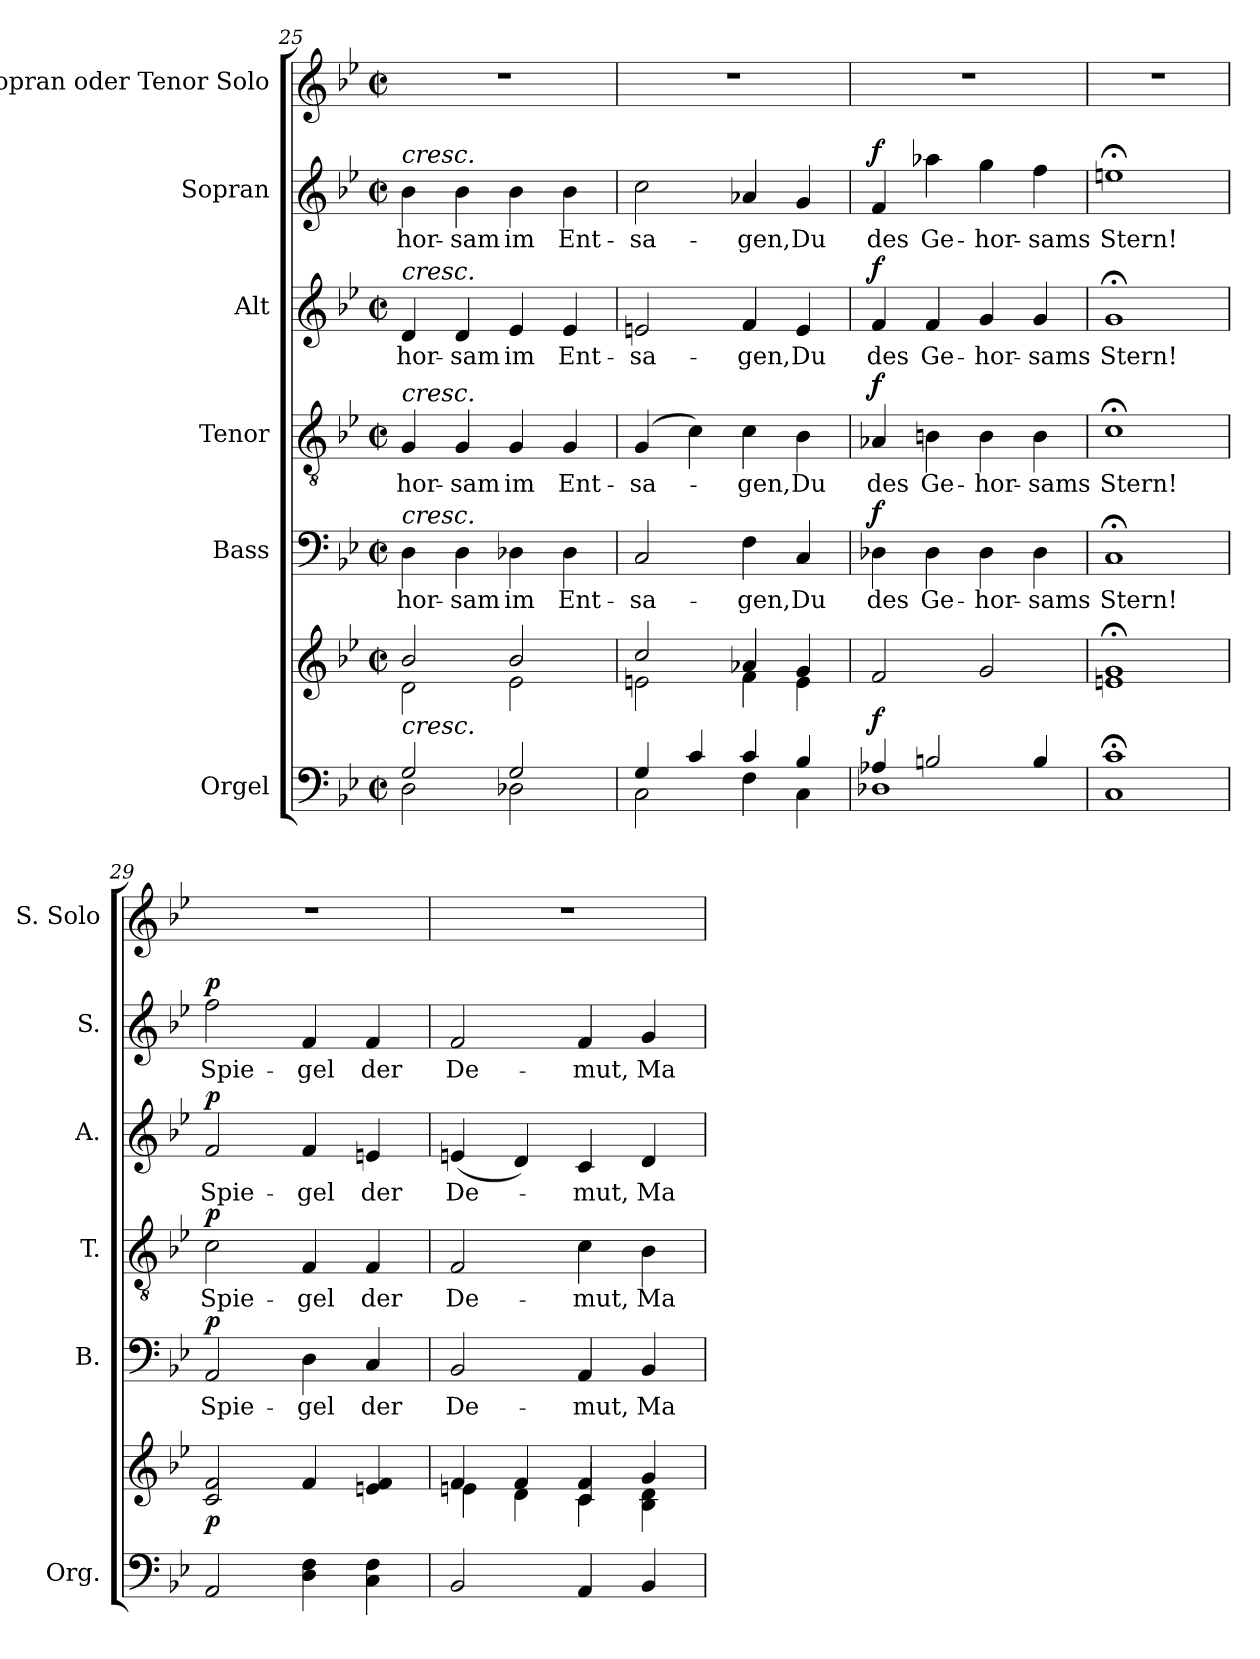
**kern	**kern	**dynam	**kern	**text	**dynam	**kern	**text	**dynam	**kern	**text	**dynam	**kern	**text	**dynam	**kern
*part6	*part6	*part6	*part5	*part5	*part5	*part4	*part4	*part4	*part3	*part3	*part3	*part2	*part2	*part2	*part1
*staff7	*staff6	*staff6/7	*staff5	*staff5	*staff5	*staff4	*staff4	*staff4	*staff3	*staff3	*staff3	*staff2	*staff2	*staff2	*staff1
*I"Orgel	*	*	*I"Bass	*	*	*I"Tenor	*	*	*I"Alt	*	*	*I"Sopran	*	*	*I"Sopran oder  Tenor Solo
*I'Org.	*	*	*I'B.	*	*	*I'T.	*	*	*I'A.	*	*	*I'S.	*	*	*I'S. Solo
*clefF4	*clefG2	*	*clefF4	*	*	*clefGv2	*	*	*clefG2	*	*	*clefG2	*	*	*clefG2
*	*	*	*	*	*	*ITrd7c12	*	*	*	*	*	*	*	*	*
*k[b-e-]	*k[b-e-]	*	*k[b-e-]	*	*	*k[b-e-]	*	*	*k[b-e-]	*	*	*k[b-e-]	*	*	*k[b-e-]
*B-:	*B-:	*	*B-:	*	*	*B-:	*	*	*B-:	*	*	*B-:	*	*	*B-:
*M2/2	*M2/2	*	*M2/2	*	*	*M2/2	*	*	*M2/2	*	*	*M2/2	*	*	*M2/2
*met(c|)	*met(c|)	*	*met(c|)	*	*	*met(c|)	*	*	*met(c|)	*	*	*met(c|)	*	*	*met(c|)
=25	=25	=25	=25	=25	=25	=25	=25	=25	=25	=25	=25	=25	=25	=25	=25
*^	*^	*	*	*	*	*	*	*	*	*	*	*	*	*	*
!	!	!	!	!	!	!LO:LY:b:color=#000000	!	!	!	!	!	!	!	!	!	!	!
!	!	!	!	!	!	!	!	!	!LO:LY:b:color=#000000	!	!	!	!	!	!	!	!
!	!	!	!	!	!	!	!	!	!	!	!	!LO:LY:b:color=#000000	!	!	!	!	!
!	!	!	!	!	!	!	!	!	!	!	!	!	!	!LO:TX:a:i:t=cresc.	!	!	!
!	!	!	!	!	!	!	!	!	!	!	!LO:TX:a:i:t=cresc.	!	!	!	!	!	!
!	!	!	!	!	!	!	!	!LO:TX:a:i:t=cresc.	!	!	!	!	!	!	!	!	!
!	!	!	!	!	!LO:TX:a:i:t=cresc.	!	!	!	!	!	!	!	!	!	!	!	!
!LO:TX:a:i:t=cresc.	!	!	!	!	!	!	!	!	!	!	!	!	!	!	!	!	!
!	!	!	!	!	!	!	!	!	!	!	!	!	!	!	!LO:LY:b:color=#000000	!	!
2Gi/	2Di\	2b-i/	2di\	.	4Di\	-hor-	.	4GGi/	-hor-	.	4di/	-hor-	.	4b-i\	-hor-	.	1r
!	!	!	!	!	!	!LO:LY:b:color=#000000	!	!	!	!	!	!	!	!	!	!	!
!	!	!	!	!	!	!	!	!	!LO:LY:b:color=#000000	!	!	!	!	!	!	!	!
!	!	!	!	!	!	!	!	!	!	!	!	!LO:LY:b:color=#000000	!	!	!	!	!
!	!	!	!	!	!	!	!	!	!	!	!	!	!	!	!LO:LY:b:color=#000000	!	!
.	.	.	.	.	4Di\	-sam	.	4GGi/	-sam	.	4di/	-sam	.	4b-i\	-sam	.	.
!	!	!	!	!	!	!LO:LY:b:color=#000000	!	!	!	!	!	!	!	!	!	!	!
!	!	!	!	!	!	!	!	!	!LO:LY:b:color=#000000	!	!	!	!	!	!	!	!
!	!	!	!	!	!	!	!	!	!	!	!	!LO:LY:b:color=#000000	!	!	!	!	!
!	!	!	!	!	!	!	!	!	!	!	!	!	!	!	!LO:LY:b:color=#000000	!	!
2Gi/	2D-Xi\	2b-i/	2e-i\	.	4D-Xi\	im	.	4GGi/	im	.	4e-i/	im	.	4b-i\	im	.	.
!	!	!	!	!	!	!LO:LY:b:color=#000000	!	!	!	!	!	!	!	!	!	!	!
!	!	!	!	!	!	!	!	!	!LO:LY:b:color=#000000	!	!	!	!	!	!	!	!
!	!	!	!	!	!	!	!	!	!	!	!	!LO:LY:b:color=#000000	!	!	!	!	!
!	!	!	!	!	!	!	!	!	!	!	!	!	!	!	!LO:LY:b:color=#000000	!	!
.	.	.	.	.	4D-i\	Ent-	.	4GGi/	Ent-	.	4e-i/	Ent-	.	4b-i\	Ent-	.	.
=26	=26	=26	=26	=26	=26	=26	=26	=26	=26	=26	=26	=26	=26	=26	=26	=26	=26
!	!	!	!	!	!	!LO:LY:b:color=#000000	!	!	!	!	!	!	!	!	!	!	!
!	!	!	!	!	!	!	!	!	!LO:LY:b:color=#000000	!	!	!	!	!	!	!	!
!	!	!	!	!	!	!	!	!	!	!	!	!LO:LY:b:color=#000000	!	!	!	!	!
!	!	!	!	!	!	!	!	!	!	!	!	!	!	!	!LO:LY:b:color=#000000	!	!
4Gi/	2Ci\	2cci/	2eni\	.	2Ci/	-sa-	.	(4GGi/	-sa-	.	2eni/	-sa-	.	2cci\	-sa-	.	1r
4ci/	.	.	.	.	.	.	.	4Ci\)	.	.	.	.	.	.	.	.	.
!	!	!	!	!	!	!LO:LY:b:color=#000000	!	!	!	!	!	!	!	!	!	!	!
!	!	!	!	!	!	!	!	!	!LO:LY:b:color=#000000	!	!	!	!	!	!	!	!
!	!	!	!	!	!	!	!	!	!	!	!	!LO:LY:b:color=#000000	!	!	!	!	!
!	!	!	!	!	!	!	!	!	!	!	!	!	!	!	!LO:LY:b:color=#000000	!	!
4ci/	4Fi\	4a-Xi/	4fi\	.	4Fi\	-gen,	.	4Ci\	-gen,	.	4fi/	-gen,	.	4a-Xi/	-gen,	.	.
!	!	!	!	!	!	!LO:LY:b:color=#000000	!	!	!	!	!	!	!	!	!	!	!
!	!	!	!	!	!	!	!	!	!LO:LY:b:color=#000000	!	!	!	!	!	!	!	!
!	!	!	!	!	!	!	!	!	!	!	!	!LO:LY:b:color=#000000	!	!	!	!	!
!	!	!	!	!	!	!	!	!	!	!	!	!	!	!	!LO:LY:b:color=#000000	!	!
4B-i/	4Ci\	4gi/	4ei\	.	4Ci/	Du	.	4BB-i\	Du	.	4ei/	Du	.	4gi/	Du	.	.
*	*	*v	*v	*	*	*	*	*	*	*	*	*	*	*	*	*	*
!!LO:PB:g=z
=27	=27	=27	=27	=27	=27	=27	=27	=27	=27	=27	=27	=27	=27	=27	=27	=27
*	*	*^	*	*	*	*	*	*	*	*	*	*	*	*	*	*
!	!	!	!	!	!	!LO:LY:b:color=#000000	!	!	!	!	!	!	!	!	!	!	!
*	*	*v	*v	*	*	*	*	*	*	*	*	*	*	*	*	*	*
*	*	*^	*	*	*	*	*	*	*	*	*	*	*	*	*	*
!	!	!	!	!	!	!	!	!	!LO:LY:b:color=#000000	!	!	!	!	!	!	!	!
*	*	*v	*v	*	*	*	*	*	*	*	*	*	*	*	*	*	*
*	*	*^	*	*	*	*	*	*	*	*	*	*	*	*	*	*
!	!	!	!	!	!	!	!	!	!	!	!	!LO:LY:b:color=#000000	!	!	!	!	!
*	*	*v	*v	*	*	*	*	*	*	*	*	*	*	*	*	*	*
*	*	*^	*	*	*	*	*	*	*	*	*	*	*	*	*	*
!	!	!	!	!	!	!	!	!	!	!	!	!	!	!	!LO:LY:b:color=#000000	!	!
*	*	*v	*v	*	*	*	*	*	*	*	*	*	*	*	*	*	*
4A-Xi/	1D-Xi	2fi/	f	4D-Xi\	des	f	4AA-Xi/	des	f	4fi/	des	f	4fi/	des	f	1r
!	!	!	!	!	!LO:LY:b:color=#000000	!	!	!	!	!	!	!	!	!	!	!
!	!	!	!	!	!	!	!	!LO:LY:b:color=#000000	!	!	!	!	!	!	!	!
!	!	!	!	!	!	!	!	!	!	!	!LO:LY:b:color=#000000	!	!	!	!	!
!	!	!	!	!	!	!	!	!	!	!	!	!	!	!LO:LY:b:color=#000000	!	!
2Bni/	.	.	.	4D-i\	Ge-	.	4BBni\	Ge-	.	4fi/	Ge-	.	4aa-Xi\	Ge-	.	.
!	!	!	!	!	!LO:LY:b:color=#000000	!	!	!	!	!	!	!	!	!	!	!
!	!	!	!	!	!	!	!	!LO:LY:b:color=#000000	!	!	!	!	!	!	!	!
!	!	!	!	!	!	!	!	!	!	!	!LO:LY:b:color=#000000	!	!	!	!	!
!	!	!	!	!	!	!	!	!	!	!	!	!	!	!LO:LY:b:color=#000000	!	!
.	.	2gi/	.	4D-i\	-hor-	.	4BBi\	-hor-	.	4gi/	-hor-	.	4ggi\	-hor-	.	.
!	!	!	!	!	!LO:LY:b:color=#000000	!	!	!	!	!	!	!	!	!	!	!
!	!	!	!	!	!	!	!	!LO:LY:b:color=#000000	!	!	!	!	!	!	!	!
!	!	!	!	!	!	!	!	!	!	!	!LO:LY:b:color=#000000	!	!	!	!	!
!	!	!	!	!	!	!	!	!	!	!	!	!	!	!LO:LY:b:color=#000000	!	!
4Bi/	.	.	.	4D-i\	-sams	.	4BBi\	-sams	.	4gi/	-sams	.	4ffi\	-sams	.	.
=28	=28	=28	=28	=28	=28	=28	=28	=28	=28	=28	=28	=28	=28	=28	=28	=28
!	!	!	!	!	!LO:LY:b:color=#000000	!	!	!	!	!	!	!	!	!	!	!
!	!	!	!	!	!	!	!	!LO:LY:b:color=#000000	!	!	!	!	!	!	!	!
!	!	!	!	!	!	!	!	!	!	!	!LO:LY:b:color=#000000	!	!	!	!	!
!	!	!	!	!	!	!	!	!	!	!	!	!	!	!LO:LY:b:color=#000000	!	!
1c;i	1Ci	1eni; 1gi;	.	1C;i	Stern!	.	1C;i	Stern!	.	1g;i	Stern!	.	1een;i	Stern!	.	1r
*v	*v	*	*	*	*	*	*	*	*	*	*	*	*	*	*	*
=29	=29	=29	=29	=29	=29	=29	=29	=29	=29	=29	=29	=29	=29	=29	=29
*^	*	*	*	*	*	*	*	*	*	*	*	*	*	*	*
!	!	!	!	!	!LO:LY:b:color=#000000	!	!	!	!	!	!	!	!	!	!	!
*v	*v	*	*	*	*	*	*	*	*	*	*	*	*	*	*	*
*^	*	*	*	*	*	*	*	*	*	*	*	*	*	*	*
!	!	!	!	!	!	!	!	!LO:LY:b:color=#000000	!	!	!	!	!	!	!	!
*v	*v	*	*	*	*	*	*	*	*	*	*	*	*	*	*	*
*^	*	*	*	*	*	*	*	*	*	*	*	*	*	*	*
!	!	!	!	!	!	!	!	!	!	!	!LO:LY:b:color=#000000	!	!	!	!	!
*v	*v	*	*	*	*	*	*	*	*	*	*	*	*	*	*	*
*^	*	*	*	*	*	*	*	*	*	*	*	*	*	*	*
!	!	!	!	!	!	!	!	!	!	!	!	!	!	!LO:LY:b:color=#000000	!	!
*v	*v	*	*	*	*	*	*	*	*	*	*	*	*	*	*	*
2AAi/	2ci/ 2fi	p	2AAi/	Spie-	p	2Ci\	Spie-	p	2fi/	Spie-	p	2ffi\	Spie-	p	1r
!	!	!	!	!LO:LY:b:color=#000000	!	!	!	!	!	!	!	!	!	!	!
!	!	!	!	!	!	!	!LO:LY:b:color=#000000	!	!	!	!	!	!	!	!
!	!	!	!	!	!	!	!	!	!	!LO:LY:b:color=#000000	!	!	!	!	!
!	!	!	!	!	!	!	!	!	!	!	!	!	!LO:LY:b:color=#000000	!	!
4Di\ 4Fi	4fi/	.	4Di\	-gel	.	4FFi/	-gel	.	4fi/	-gel	.	4fi/	-gel	.	.
!	!	!	!	!LO:LY:b:color=#000000	!	!	!	!	!	!	!	!	!	!	!
!	!	!	!	!	!	!	!LO:LY:b:color=#000000	!	!	!	!	!	!	!	!
!	!	!	!	!	!	!	!	!	!	!LO:LY:b:color=#000000	!	!	!	!	!
!	!	!	!	!	!	!	!	!	!	!	!	!	!LO:LY:b:color=#000000	!	!
4Ci\ 4Fi	4eni/ 4fi	.	4Ci/	der	.	4FFi/	der	.	4eni/	der	.	4fi/	der	.	.
=30	=30	=30	=30	=30	=30	=30	=30	=30	=30	=30	=30	=30	=30	=30	=30
*	*^	*	*	*	*	*	*	*	*	*	*	*	*	*	*
*	*	*^	*	*	*	*	*	*	*	*	*	*	*	*	*	*
!	!	!	!	!	!	!LO:LY:b:color=#000000	!	!	!	!	!	!	!	!	!	!	!
!	!	!	!	!	!	!	!	!	!LO:LY:b:color=#000000	!	!	!	!	!	!	!	!
!	!	!	!	!	!	!	!	!	!	!	!	!LO:LY:b:color=#000000	!	!	!	!	!
!	!	!	!	!	!	!	!	!	!	!	!	!	!	!	!LO:LY:b:color=#000000	!	!
2BB-i/	4fi/	4eni\	2ryy	.	2BB-i/	De-	.	2FFi/	De-	.	(4eni/	De-	.	2fi/	De-	.	1r
.	4fi/	4di\	.	.	.	.	.	.	.	.	4di/)	.	.	.	.	.	.
!	!	!	!	!	!	!LO:LY:b:color=#000000	!	!	!	!	!	!	!	!	!	!	!
!	!	!	!	!	!	!	!	!	!LO:LY:b:color=#000000	!	!	!	!	!	!	!	!
!	!	!	!	!	!	!	!	!	!	!	!	!LO:LY:b:color=#000000	!	!	!	!	!
!	!	!	!	!	!	!	!	!	!	!	!	!	!	!	!LO:LY:b:color=#000000	!	!
4AAi/	4fi/	4ci\	4ci/	.	4AAi/	-mut,	.	4Ci\	-mut,	.	4ci/	-mut,	.	4fi/	-mut,	.	.
!	!	!	!	!	!	!LO:LY:b:color=#000000	!	!	!	!	!	!	!	!	!	!	!
!	!	!	!	!	!	!	!	!	!LO:LY:b:color=#000000	!	!	!	!	!	!	!	!
!	!	!	!	!	!	!	!	!	!	!	!	!LO:LY:b:color=#000000	!	!	!	!	!
!	!	!	!	!	!	!	!	!	!	!	!	!	!	!	!LO:LY:b:color=#000000	!	!
4BB-i/	4gi/	4B-i\ 4di	4ryy	.	4BB-i/	Ma-	.	4BB-i\	Ma-	.	4di/	Ma-	.	4gi/	Ma-	.	.
*	*v	*v	*v	*	*	*	*	*	*	*	*	*	*	*	*	*	*
=	=	=	=	=	=	=	=	=	=	=	=	=	=	=	=
*-	*-	*-	*-	*-	*-	*-	*-	*-	*-	*-	*-	*-	*-	*-	*-
